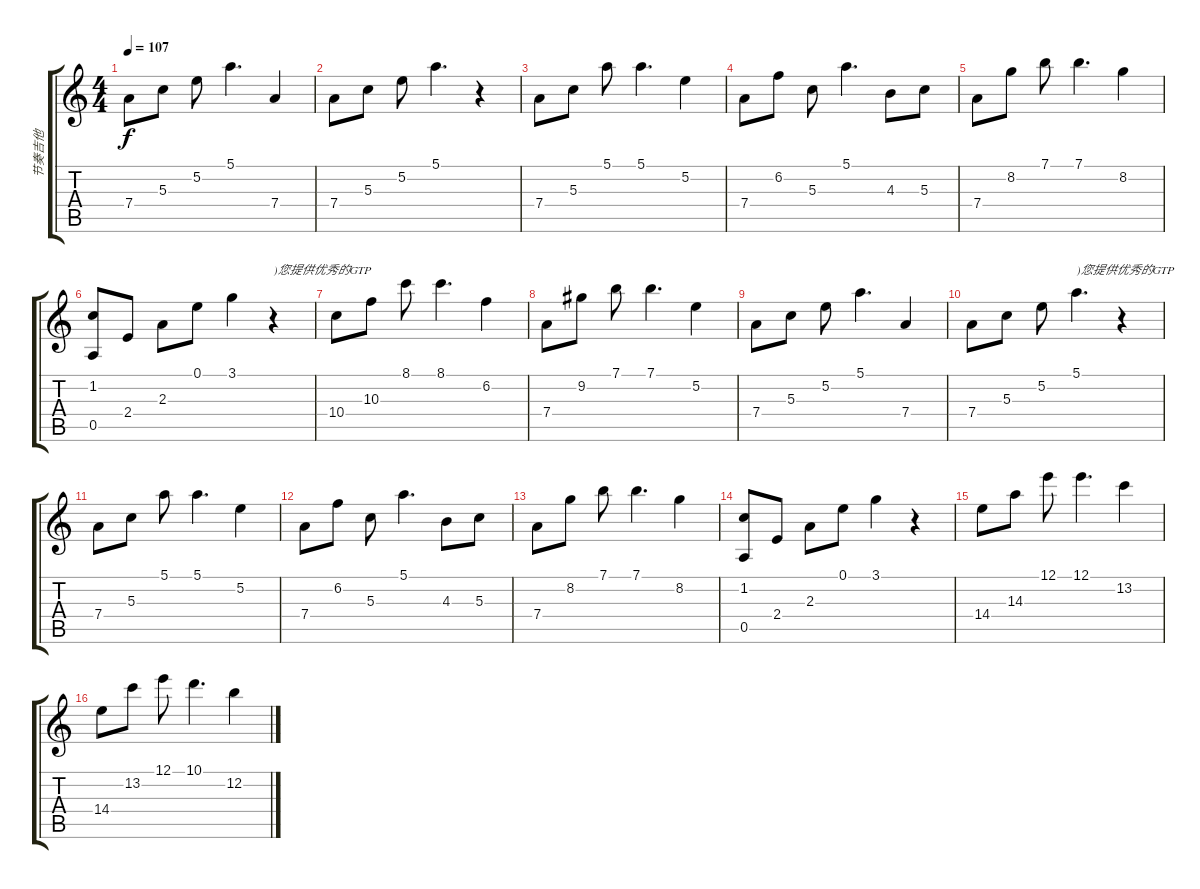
\track ("节奏吉他" "节奏吉他") {instrument acousticguitarsteel}
\staff {score tabs}
\tuning (E4 B3 G3 D3 A2 E2) {hide}
\ts (4 4)
\tempo 107
\clef g2
\ks c
7.4.8{dy f} 5.3.8 5.2.8 5.1.4{d} 7.4.4 |
7.4.8 5.3.8 5.2.8 5.1.4{d} r.4 |
7.4.8 5.3.8 5.1.8 5.1.4{d} 5.2.4 |
7.4.8 6.2.8 5.3.8 5.1.4{d} 4.3.8 5.3.8 |
7.4.8 8.2.8 7.1.8 7.1.4{d} 8.2.4 |
(1.2 0.5).8 2.4.8 2.3.8 0.1.8 3.1.4 r.4{txt ")您提供优秀的GTP"} |
10.4.8 10.3.8 8.1.8 8.1.4{d} 6.2.4 |
7.4.8 9.2.8 7.1.8 7.1.4{d} 5.2.4 |
7.4.8 5.3.8 5.2.8 5.1.4{d} 7.4.4 |
7.4.8 5.3.8 5.2.8 5.1.4{d txt ")您提供优秀的GTP"} r.4 |
7.4.8 5.3.8 5.1.8 5.1.4{d} 5.2.4 |
7.4.8 6.2.8 5.3.8 5.1.4{d} 4.3.8 5.3.8 |
7.4.8 8.2.8 7.1.8 7.1.4{d} 8.2.4 |
(1.2 0.5).8 2.4.8 2.3.8 0.1.8 3.1.4 r.4 |
14.4.8 14.3.8 12.1.8 12.1.4{d} 13.2.4 |
14.4.8 13.2.8 12.1.8 10.1.4{d} 12.2.4
